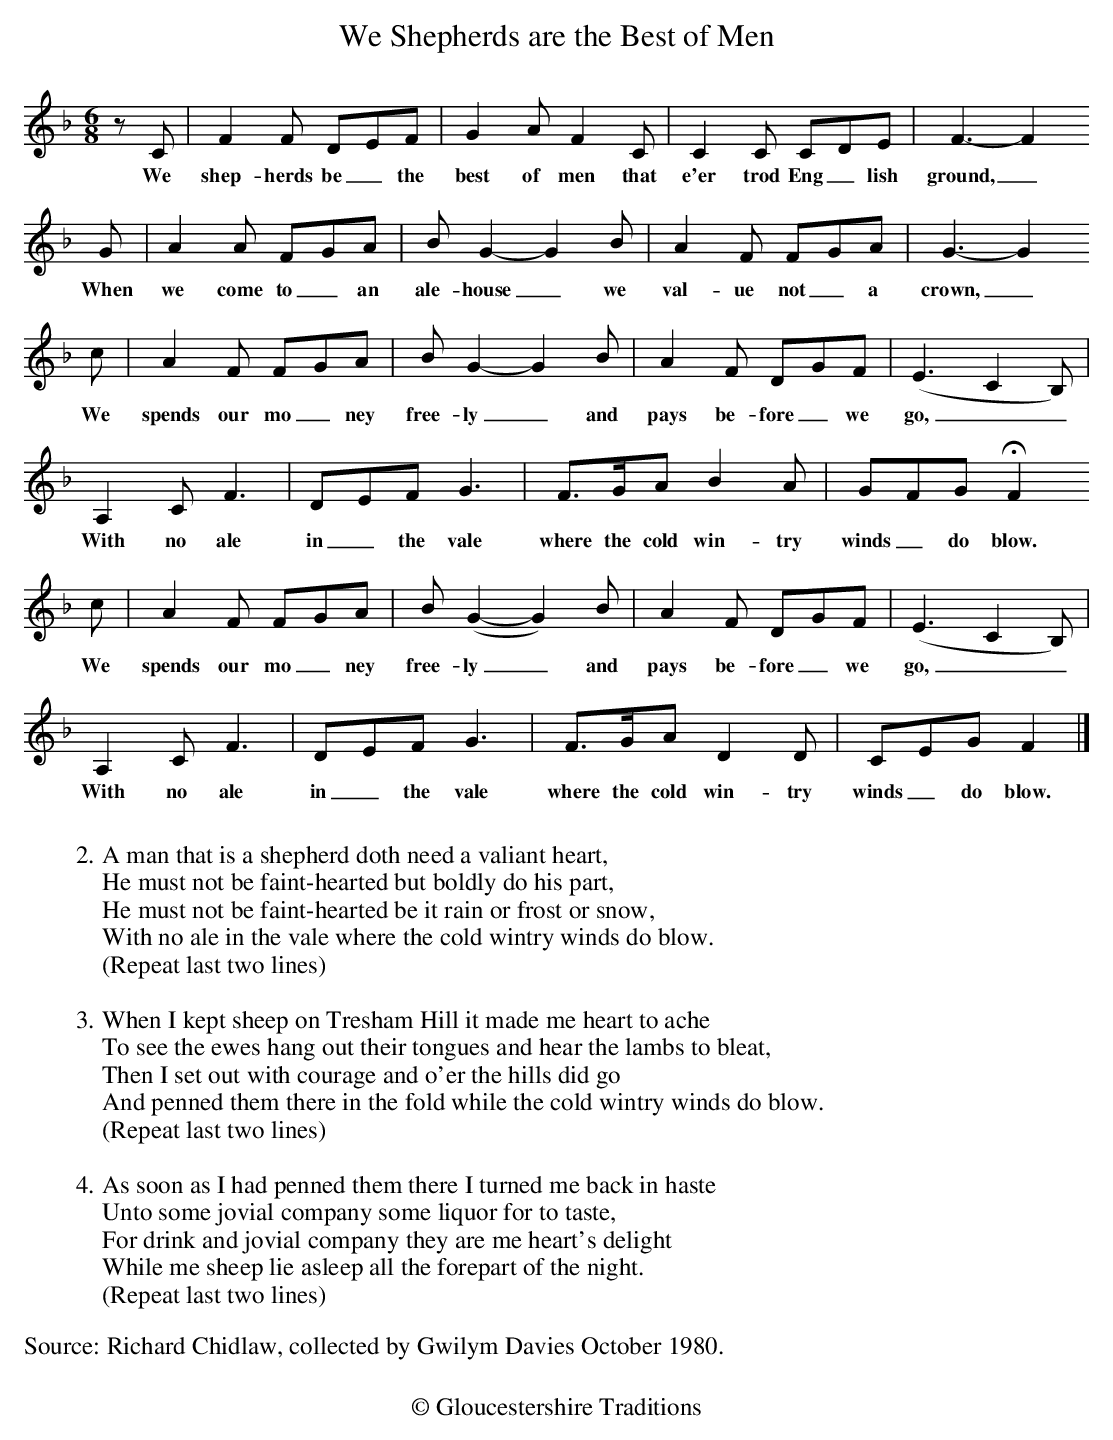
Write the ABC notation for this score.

X:1
T: We Shepherds are the Best of Men
M: 6/8
L: 1/8
K: F
zC | F2F DEF | G2AF2C | C2C CDE | F3-F2
w:We shep-herds be_ the best of men that e'er trod Eng_lish ground,_
G | A2A FGA | BG2-G2B | A2F FGA | G3-G2
w:When we come to_ an ale-house_ we val-ue not_ a crown,_
c | A2F FGA | BG2-G2B | A2F DGF | (E3C2B,) |
w:We spends our mo_ney free-ly_ and pays be-fore_ we go,__
A,2CF3 | DEFG3 | F>GA B2A | GFGHF2
w:With no ale in_ the vale where the cold win-try winds_ do blow.
c | A2F FGA | B(G2-G2)B | A2F DGF | (E3C2B,) |
w:We spends our mo_ney free-ly_ and pays be-fore_ we go,__
A,2CF3 | DEFG3 | F>GA D2D | CEGF2 |]
w:With no ale in_ the vale where the cold win-try winds_ do blow.
%%text
%%text
%%text
W:2.A man that is a shepherd doth need a valiant heart,
W:He must not be faint-hearted but boldly do his part,
W:He must not be faint-hearted be it rain or frost or snow,
W:With no ale in the vale where the cold wintry winds do blow.
W:(Repeat last two lines)
W:
W:3.When I kept sheep on Tresham Hill it made me heart to ache
W:To see the ewes hang out their tongues and hear the lambs to bleat,
W:Then I set out with courage and o'er the hills did go
W:And penned them there in the fold while the cold wintry winds do blow.
W:(Repeat last two lines)
W:
W:4.As soon as I had penned them there I turned me back in haste
W:Unto some jovial company some liquor for to taste,
W:For drink and jovial company they are me heart's delight
W:While me sheep lie asleep all the forepart of the night.
W:(Repeat last two lines)
